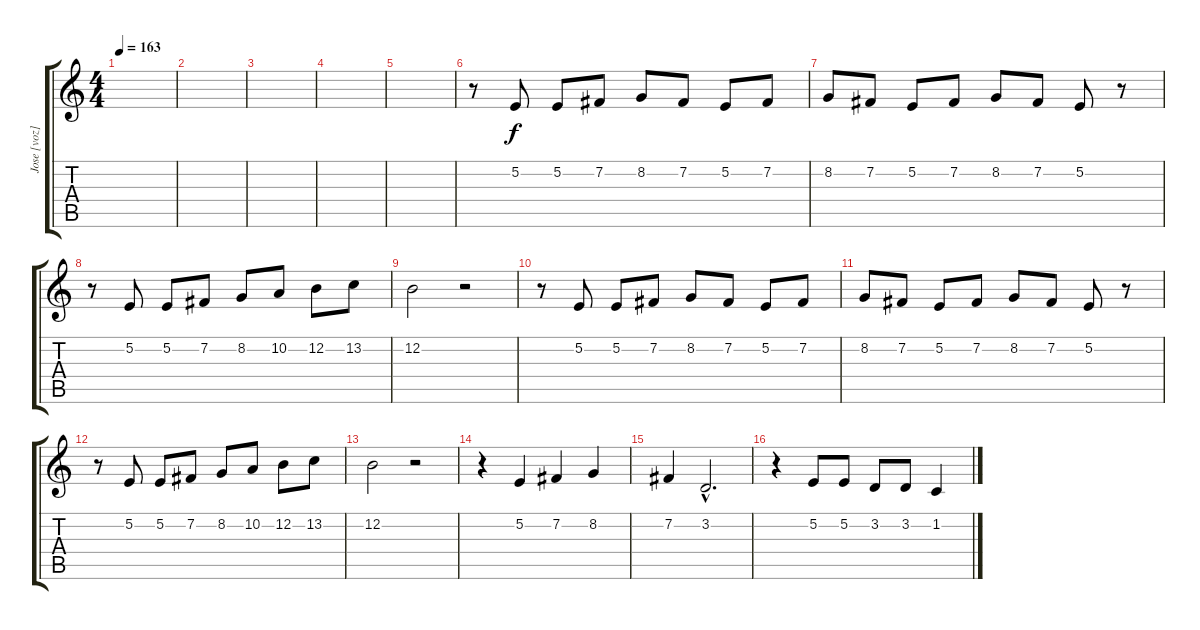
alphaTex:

\track ("Jose [voz]" "Jose [voz]") {instrument pad7halo}
\staff {score tabs}
\tuning (E4 B3 G3 D3 A2 E2) {hide}
\ts (4 4)
\tempo 163
\clef g2
\ks c
|
|
|
|
|
r.8 5.2.8 5.2.8 7.2.8 8.2.8 7.2.8 5.2.8 7.2.8 |
8.2.8 7.2.8 5.2.8 7.2.8 8.2.8 7.2.8 5.2.8 r.8 |
r.8 5.2.8 5.2.8 7.2.8 8.2.8 10.2.8 12.2.8 13.2.8 |
12.2.2 r.2 |
r.8 5.2.8 5.2.8 7.2.8 8.2.8 7.2.8 5.2.8 7.2.8 |
8.2.8 7.2.8 5.2.8 7.2.8 8.2.8 7.2.8 5.2.8 r.8 |
r.8 5.2.8 5.2.8 7.2.8 8.2.8 10.2.8 12.2.8 13.2.8 |
12.2.2 r.2 |
r.4 5.2.4 7.2.4 8.2.4 |
7.2.4 3.2{hac}.2{d} |
r.4 5.2.8 5.2.8 3.2.8 3.2.8 1.2.4
